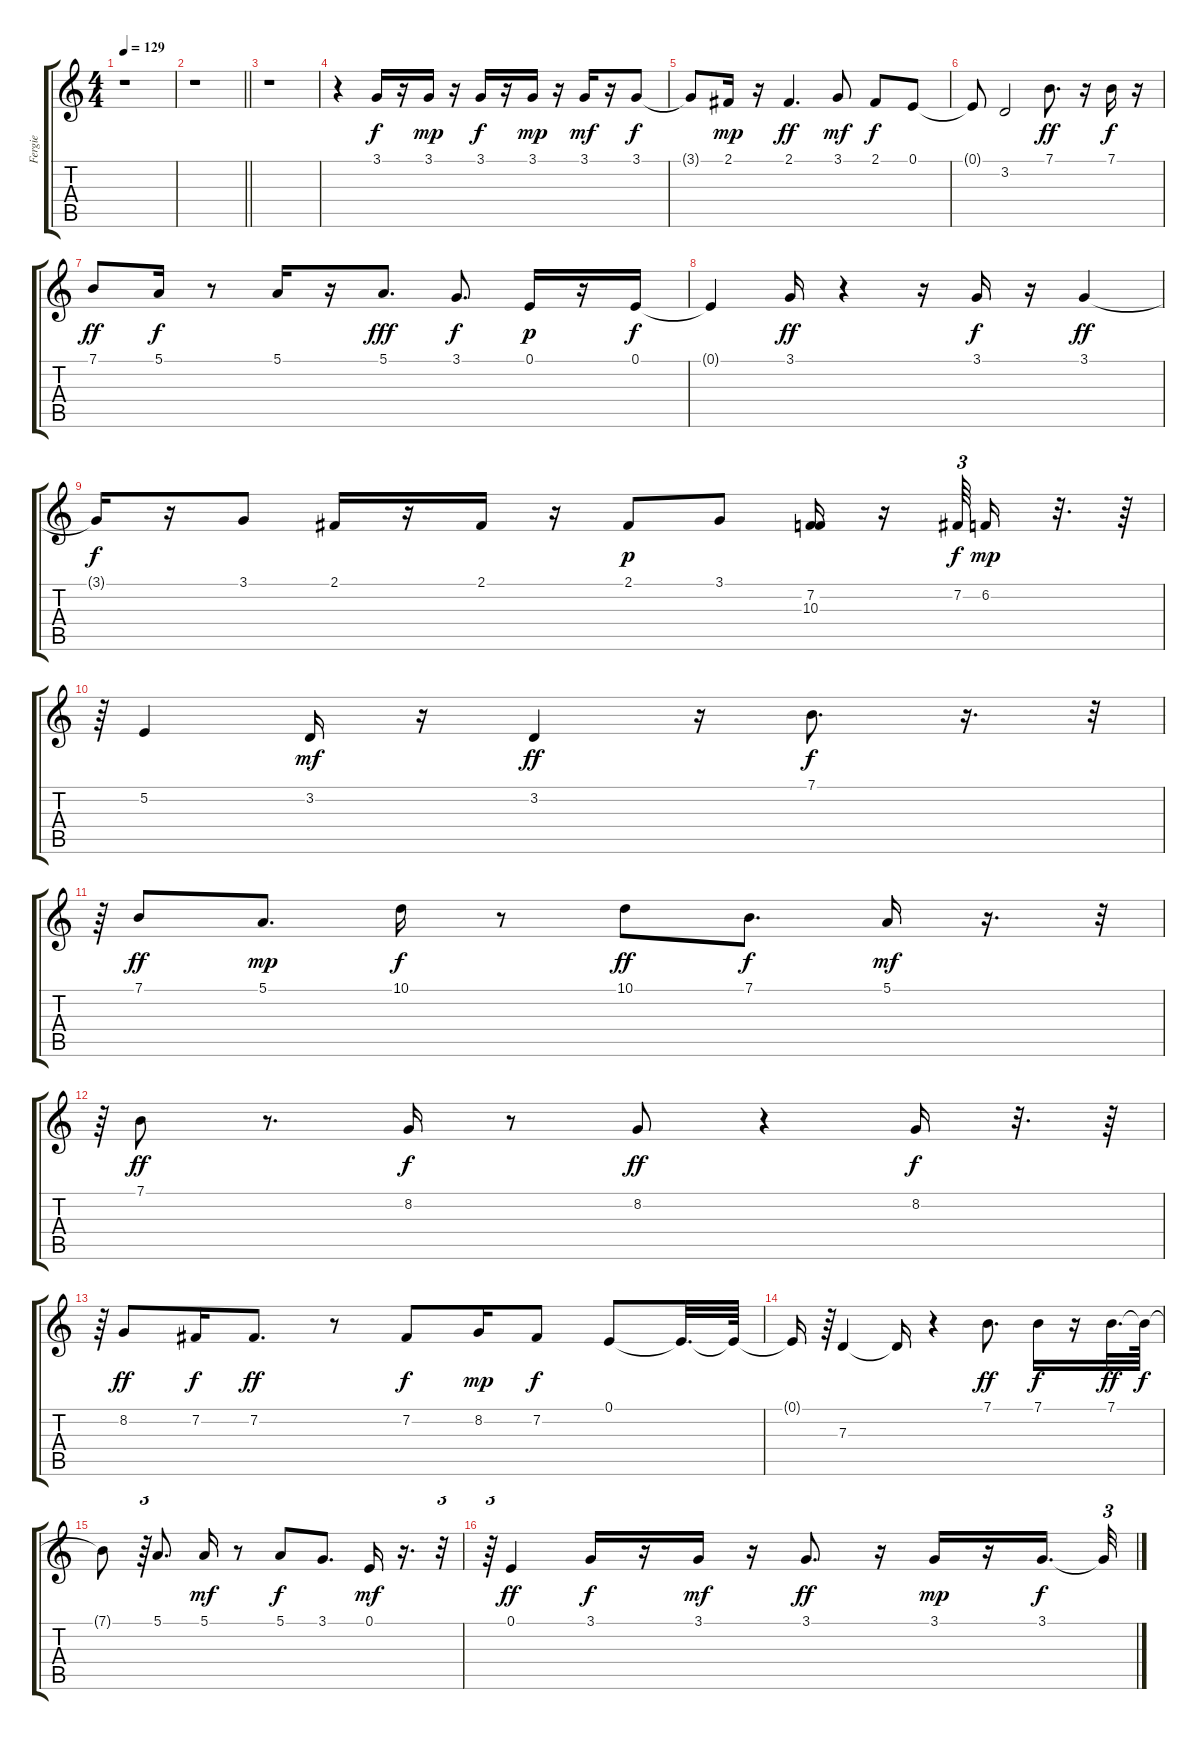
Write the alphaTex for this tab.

\track ("Fergie" "Fergie") {instrument vibraphone}
\staff {score tabs}
\tuning (E4 B3 G3 D3 A2 E2) {hide}
\ts (4 4)
\tempo 129
\clef g2
\ks c
r.1{dy ff} |
\barLineRight lightlight
r.1 |
r.1 |
r.4 3.1.16{dy f} r.16 3.1.16{dy mp} r.16 3.1.16{dy f} r.16 3.1.16{dy mp} r.16 3.1.16{dy mf} r.16 3.1.8{dy f} |
3.1{t}.8 2.1.16{dy mp} r.16 2.1.4{d dy ff} 3.1.8{dy mf} 2.1.8{dy f} 0.1.8 |
0.1{t}.8 3.2.2 7.1.8{d dy ff} r.16 7.1.16{dy f} r.16 |
7.1.8{dy ff} 5.1.16{dy f} r.8 5.1.16 r.16 5.1.8{d dy fff} 3.1.8{d dy f} 0.1.16{dy p} r.16 0.1.16{dy f} |
0.1{t}.4 3.1.16{dy ff} r.4 r.16 3.1.16{dy f} r.16 3.1.4{dy ff} |
3.1{t}.16{dy f} r.16 3.1.8 2.1.16 r.16 2.1.16 r.16 2.1.8{dy p} 3.1.8 (7.2 10.3).16 r.16 7.2.64{tu (3 2) dy f} 6.2.16{dy mp} r.32{d} r.64 |
r.64{tu (3 2)} 5.2.4 3.2.16{dy mf} r.16 3.2.4{dy ff} r.16 7.1.8{d dy f} r.16{d} r.32{tu (3 2)} |
r.64{tu (3 2)} 7.1.8{dy ff} 5.1.8{d dy mp} 10.1.16{dy f} r.8 10.1.8{dy ff} 7.1.8{d dy f} 5.1.16{dy mf} r.16{d} r.32{tu (3 2)} |
r.64{tu (3 2)} 7.1.8{dy ff} r.8{d} 8.2.16{dy f} r.8 8.2.8{dy ff} r.4 8.2.16{dy f} r.32{d} r.64 |
r.64{tu (3 2)} 8.2.8{dy ff} 7.2.16{dy f} 7.2.8{d dy ff} r.8 7.2.8{dy f} 8.2.16{dy mp} 7.2.8{dy f} 0.1.8 0.1{t}.32{d} 0.1{t}.64 |
0.1{t}.16 r.64{tu (3 2)} 7.3.4 7.3{t}.16 r.4 7.1.8{d dy ff} 7.1.16{dy f} r.16 7.1.32{d dy ff} 7.1{t}.64{dy f} |
7.1{t}.8 r.64{tu (3 2)} 5.1.8{d} 5.1.16{dy mf} r.8 5.1.8{dy f} 3.1.8{d} 0.1.16{dy mf} r.16{d} r.32{tu (3 2)} |
r.64{tu (3 2)} 0.1.4{dy ff} 3.1.16{dy f} r.16 3.1.16{dy mf} r.16 3.1.8{d dy ff} r.16 3.1.16{dy mp} r.16 3.1.16{d dy f} 3.1{t}.32{tu (3 2)}
